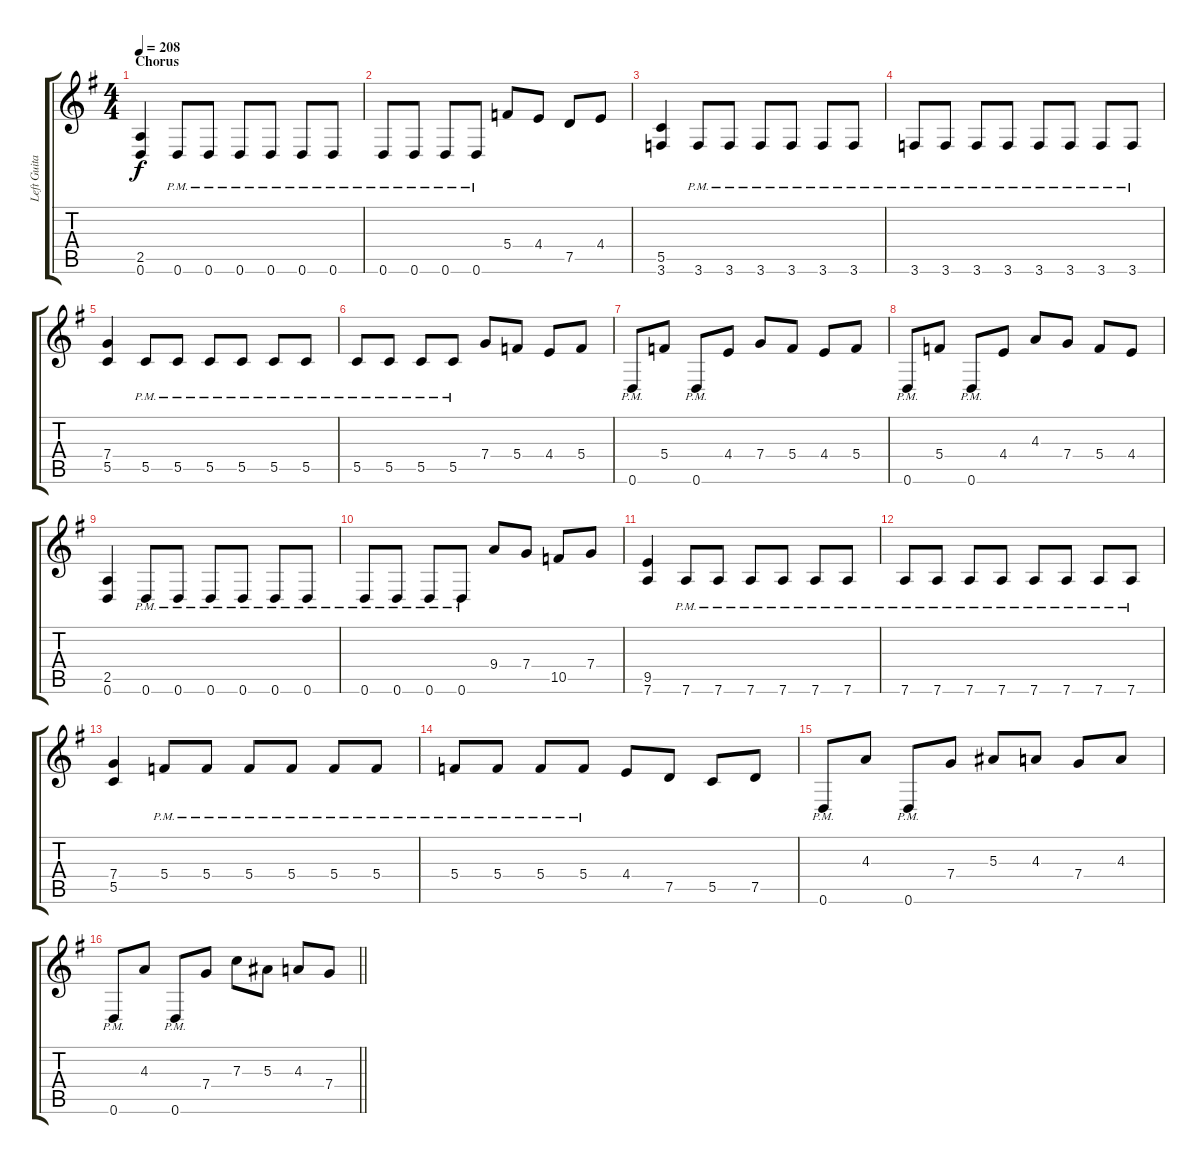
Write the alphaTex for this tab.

\track ("Left Guitar" "Left Guita") {instrument distortionguitar}
\staff {score tabs}
\tuning (D4 A3 F3 C3 G2 D2) {hide}
\ts (4 4)
\section ("" "Chorus")
\tempo 208
\clef g2
\ks g
(2.5 0.6).4{dy f} 0.6{pm}.8 0.6{pm}.8 0.6{pm}.8 0.6{pm}.8 0.6{pm}.8 0.6{pm}.8 |
0.6{pm}.8 0.6{pm}.8 0.6{pm}.8 0.6{pm}.8 5.4.8 4.4.8 7.5.8 4.4.8 |
(5.5 3.6).4 3.6{pm}.8 3.6{pm}.8 3.6{pm}.8 3.6{pm}.8 3.6{pm}.8 3.6{pm}.8 |
3.6{pm}.8 3.6{pm}.8 3.6{pm}.8 3.6{pm}.8 3.6{pm}.8 3.6{pm}.8 3.6{pm}.8 3.6{pm}.8 |
(7.4 5.5).4 5.5{pm}.8 5.5{pm}.8 5.5{pm}.8 5.5{pm}.8 5.5{pm}.8 5.5{pm}.8 |
5.5{pm}.8 5.5{pm}.8 5.5{pm}.8 5.5{pm}.8 7.4.8 5.4.8 4.4.8 5.4.8 |
0.6{pm}.8 5.4.8 0.6{pm}.8 4.4.8 7.4.8 5.4.8 4.4.8 5.4.8 |
0.6{pm}.8 5.4.8 0.6{pm}.8 4.4.8 4.3.8 7.4.8 5.4.8 4.4.8 |
(2.5 0.6).4 0.6{pm}.8 0.6{pm}.8 0.6{pm}.8 0.6{pm}.8 0.6{pm}.8 0.6{pm}.8 |
0.6{pm}.8 0.6{pm}.8 0.6{pm}.8 0.6{pm}.8 9.4.8 7.4.8 10.5.8 7.4.8 |
(9.5 7.6).4 7.6{pm}.8 7.6{pm}.8 7.6{pm}.8 7.6{pm}.8 7.6{pm}.8 7.6{pm}.8 |
7.6{pm}.8 7.6{pm}.8 7.6{pm}.8 7.6{pm}.8 7.6{pm}.8 7.6{pm}.8 7.6{pm}.8 7.6{pm}.8 |
(7.4 5.5).4 5.4{pm}.8 5.4{pm}.8 5.4{pm}.8 5.4{pm}.8 5.4{pm}.8 5.4{pm}.8 |
5.4{pm}.8 5.4{pm}.8 5.4{pm}.8 5.4{pm}.8 4.4.8 7.5.8 5.5.8 7.5.8 |
0.6{pm}.8 4.3.8 0.6{pm}.8 7.4.8 5.3.8 4.3.8 7.4.8 4.3.8 |
\barLineRight lightlight
0.6{pm}.8 4.3.8 0.6{pm}.8 7.4.8 7.3.8 5.3.8 4.3.8 7.4.8
